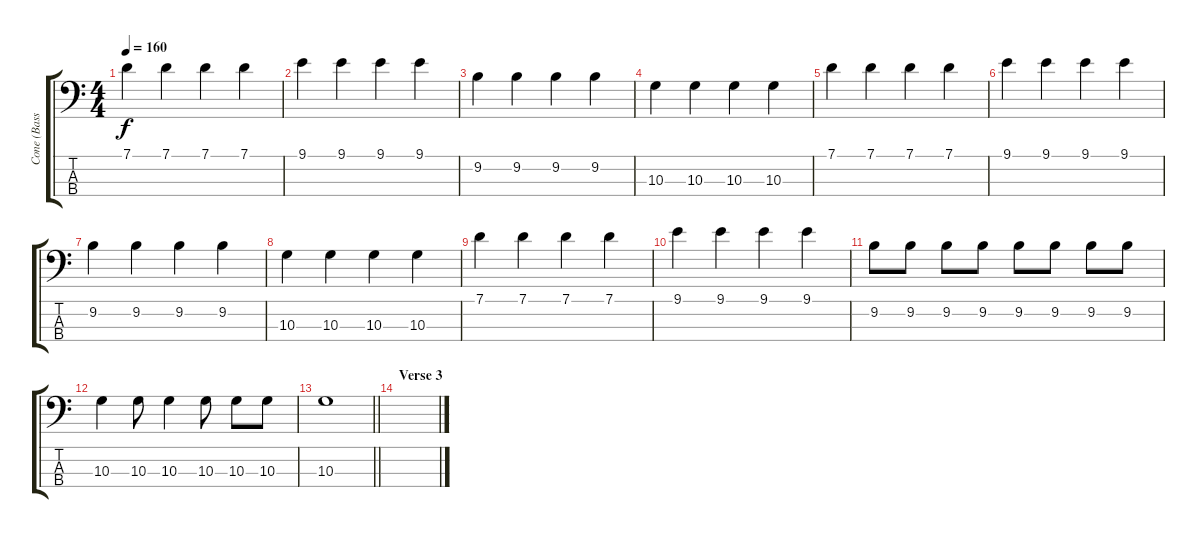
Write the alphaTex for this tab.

\track ("Cone (Bass)" "Cone (Bass") {instrument electricbassfinger}
\staff {score tabs}
\tuning (G2 D2 A1 E1) {hide}
\ts (4 4)
\tempo 160
\clef f4
\ks c
7.1.4{dy f} 7.1.4 7.1.4 7.1.4 |
9.1.4 9.1.4 9.1.4 9.1.4 |
9.2.4 9.2.4 9.2.4 9.2.4 |
10.3.4 10.3.4 10.3.4 10.3.4 |
7.1.4 7.1.4 7.1.4 7.1.4 |
9.1.4 9.1.4 9.1.4 9.1.4 |
9.2.4 9.2.4 9.2.4 9.2.4 |
10.3.4 10.3.4 10.3.4 10.3.4 |
7.1.4 7.1.4 7.1.4 7.1.4 |
9.1.4 9.1.4 9.1.4 9.1.4 |
9.2.8 9.2.8 9.2.8 9.2.8 9.2.8 9.2.8 9.2.8 9.2.8 |
10.3.4 10.3.8 10.3.4 10.3.8 10.3.8 10.3.8 |
\barLineRight lightlight
10.3.1 |
\section ("" "Verse 3")
